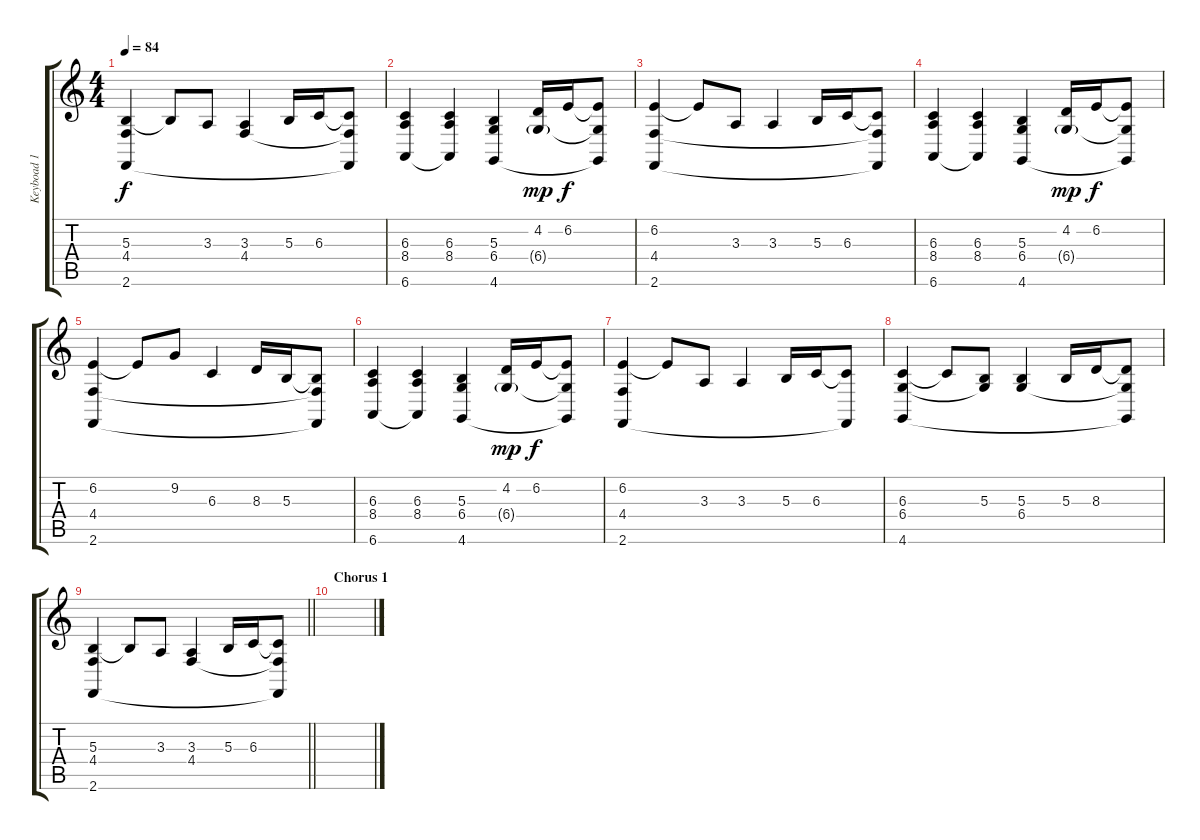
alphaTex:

\track ("Keyboad 1" "Keyboad 1") {instrument frenchhorn}
\staff {score tabs}
\tuning (Eb4 Bb3 Gb3 Db3 Ab2 Eb2) {hide}
\ts (4 4)
\tempo 84
\clef g2
\ks c
(5.3 4.4 2.6).4{dy f} 5.3{t}.8 3.3.8 (3.3 4.4).4 5.3.16 6.3.16 (6.3{t} 4.4{t} 2.6{t}).8 |
(6.3 8.4 6.6).4 (6.3 8.4 6.6{t}).4 (5.3 6.4 4.6).4 (4.2 6.4{g}).16{dy mp} 6.2.16{dy f} (6.2{t} 6.4{t} 4.6{t}).8 |
(6.2 4.4 2.6).4 6.2{t}.8 3.3.8 3.3.4 5.3.16 6.3.16 (6.3{t} 4.4{t} 2.6{t}).8 |
(6.3 8.4 6.6).4 (6.3 8.4 6.6{t}).4 (5.3 6.4 4.6).4 (4.2 6.4{g}).16{dy mp} 6.2.16{dy f} (6.2{t} 6.4{t} 4.6{t}).8 |
(6.2 4.4 2.6).4 6.2{t}.8 9.2.8 6.3.4 8.3.16 5.3.16 (5.3{t} 4.4{t} 2.6{t}).8 |
(6.3 8.4 6.6).4 (6.3 8.4 6.6{t}).4 (5.3 6.4 4.6).4 (4.2 6.4{g}).16{dy mp} 6.2.16{dy f} (6.2{t} 6.4{t} 4.6{t}).8 |
(6.2 4.4 2.6).4 6.2{t}.8 3.3.8 3.3.4 5.3.16 6.3.16 (6.3{t} 2.6{t}).8 |
(6.3 6.4 4.6).4 6.3{t}.8 (5.3 6.4{t}).8 (5.3 6.4).4 5.3.16 8.3.16 (8.3{t} 6.4{t} 4.6{t}).8 |
\barLineRight lightlight
(5.3 4.4 2.6).4 5.3{t}.8 3.3.8 (3.3 4.4).4 5.3.16 6.3.16 (6.3{t} 4.4{t} 2.6{t}).8 |
\section ("" "Chorus 1")
